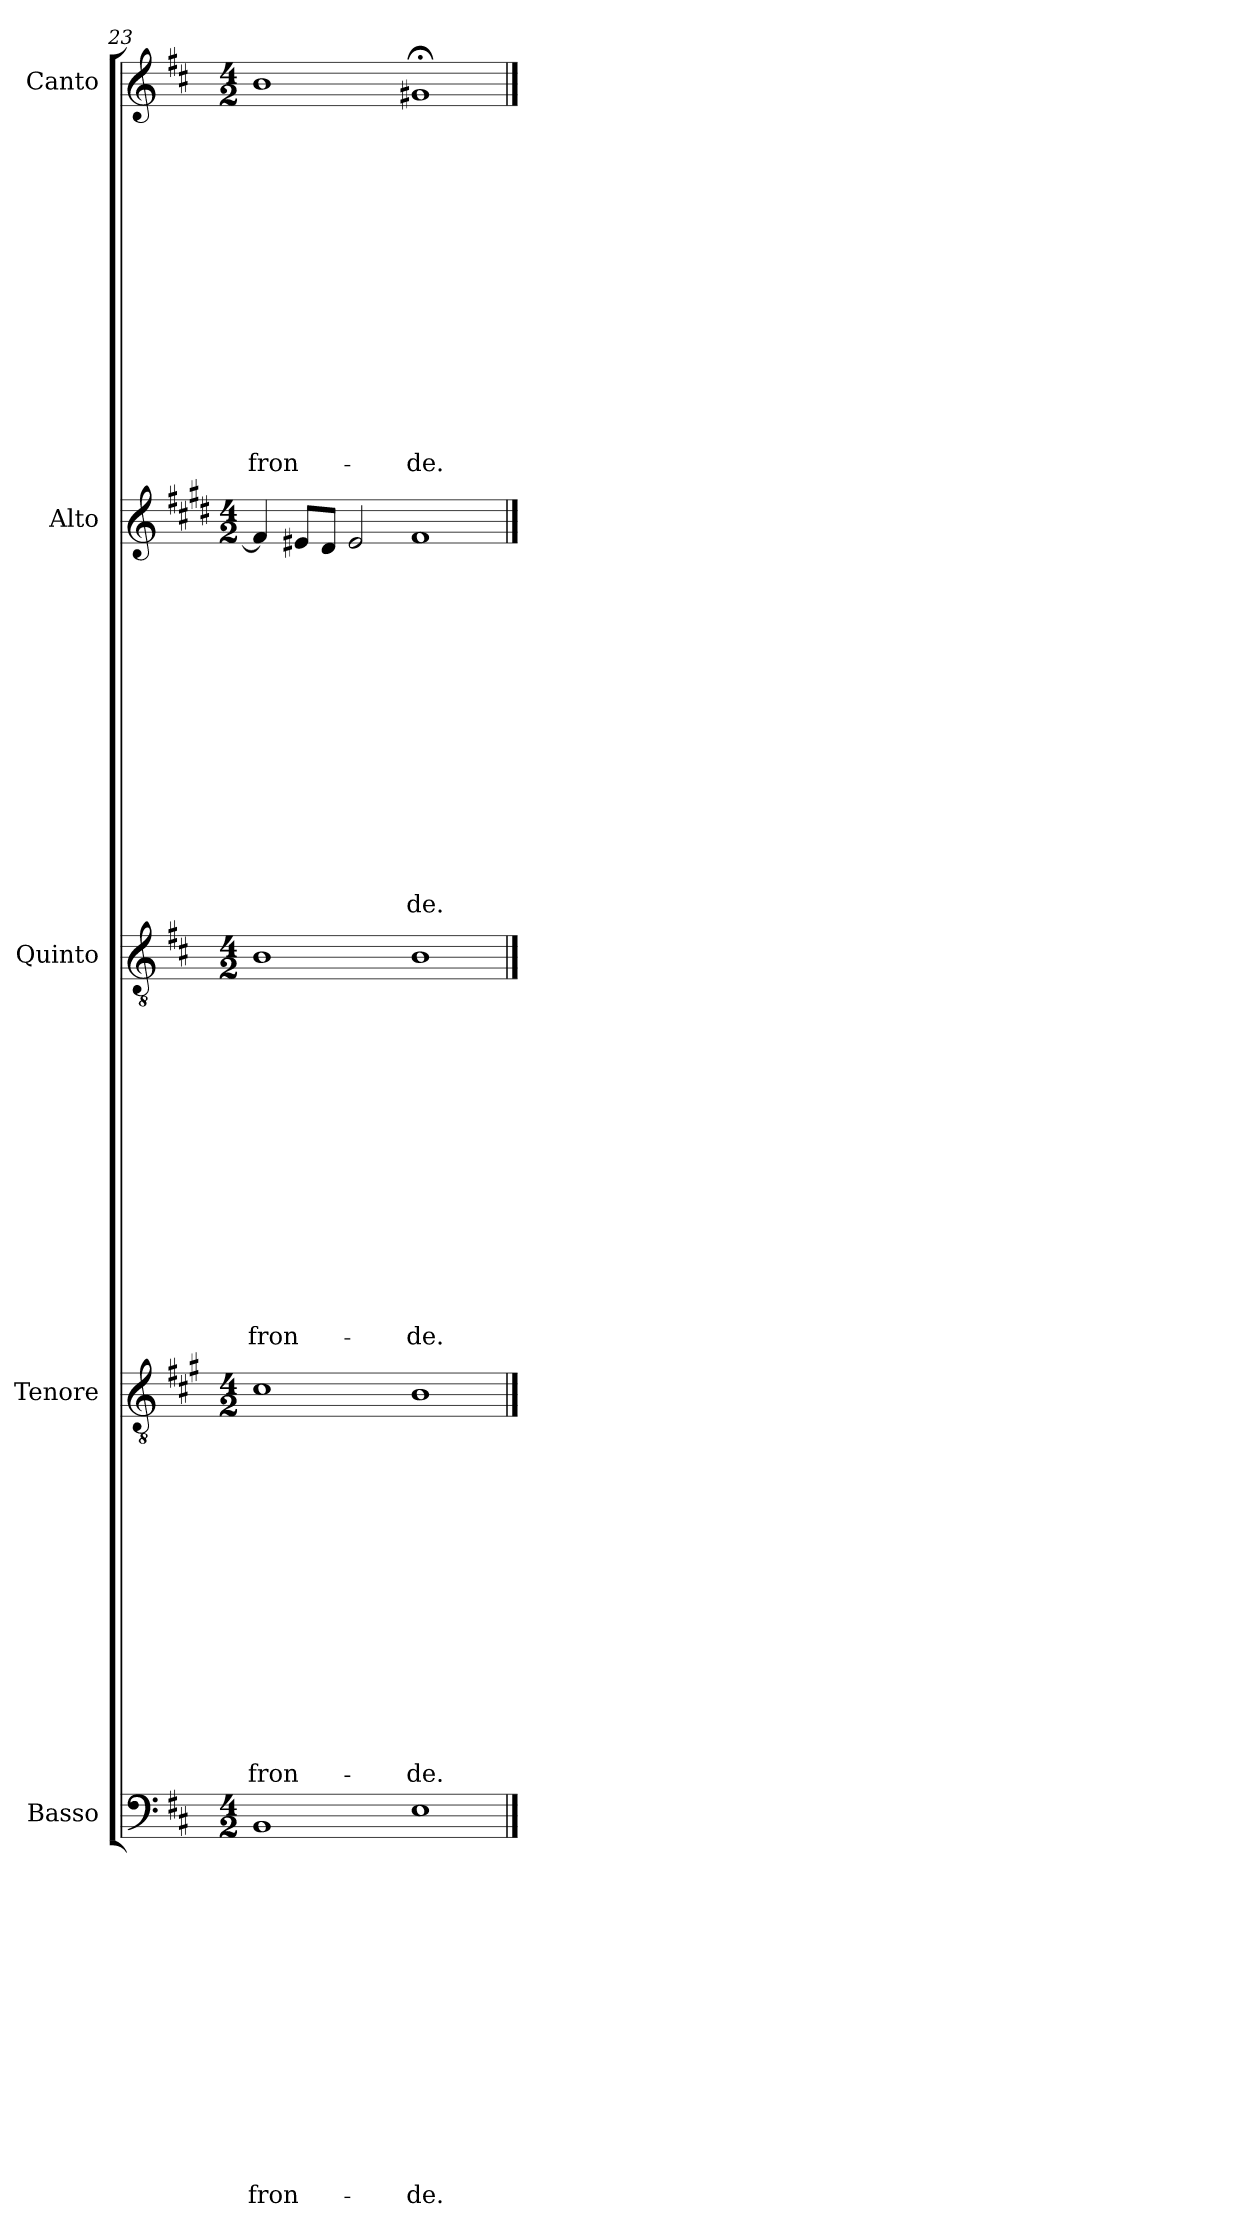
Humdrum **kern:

**kern	**text	**text	**text	**text	**text	**text	**text	**text	**text	**text	**text	**text	**text	**text	**text	**kern	**text	**text	**text	**text	**text	**text	**text	**text	**text	**text	**text	**text	**text	**text	**text	**kern	**text	**text	**text	**text	**text	**text	**text	**text	**text	**text	**text	**text	**text	**text	**text	**kern	**text	**text	**text	**text	**text	**text	**text	**text	**text	**text	**text	**text	**text	**text	**text	**kern	**text	**text	**text	**text	**text	**text	**text	**text	**text	**text	**text	**text	**text	**text	**text
*part5	*part5	*part5	*part5	*part5	*part5	*part5	*part5	*part5	*part5	*part5	*part5	*part5	*part5	*part5	*part5	*part4	*part4	*part4	*part4	*part4	*part4	*part4	*part4	*part4	*part4	*part4	*part4	*part4	*part4	*part4	*part4	*part3	*part3	*part3	*part3	*part3	*part3	*part3	*part3	*part3	*part3	*part3	*part3	*part3	*part3	*part3	*part3	*part2	*part2	*part2	*part2	*part2	*part2	*part2	*part2	*part2	*part2	*part2	*part2	*part2	*part2	*part2	*part2	*part1	*part1	*part1	*part1	*part1	*part1	*part1	*part1	*part1	*part1	*part1	*part1	*part1	*part1	*part1	*part1
*staff5	*staff5	*staff5	*staff5	*staff5	*staff5	*staff5	*staff5	*staff5	*staff5	*staff5	*staff5	*staff5	*staff5	*staff5	*staff5	*staff4	*staff4	*staff4	*staff4	*staff4	*staff4	*staff4	*staff4	*staff4	*staff4	*staff4	*staff4	*staff4	*staff4	*staff4	*staff4	*staff3	*staff3	*staff3	*staff3	*staff3	*staff3	*staff3	*staff3	*staff3	*staff3	*staff3	*staff3	*staff3	*staff3	*staff3	*staff3	*staff2	*staff2	*staff2	*staff2	*staff2	*staff2	*staff2	*staff2	*staff2	*staff2	*staff2	*staff2	*staff2	*staff2	*staff2	*staff2	*staff1	*staff1	*staff1	*staff1	*staff1	*staff1	*staff1	*staff1	*staff1	*staff1	*staff1	*staff1	*staff1	*staff1	*staff1	*staff1
*I"Basso	*	*	*	*	*	*	*	*	*	*	*	*	*	*	*	*I"Tenore	*	*	*	*	*	*	*	*	*	*	*	*	*	*	*	*I"Quinto	*	*	*	*	*	*	*	*	*	*	*	*	*	*	*	*I"Alto	*	*	*	*	*	*	*	*	*	*	*	*	*	*	*	*I"Canto	*	*	*	*	*	*	*	*	*	*	*	*	*	*	*
*I'B	*	*	*	*	*	*	*	*	*	*	*	*	*	*	*	*I'T	*	*	*	*	*	*	*	*	*	*	*	*	*	*	*	*	*	*	*	*	*	*	*	*	*	*	*	*	*	*	*	*I'A	*	*	*	*	*	*	*	*	*	*	*	*	*	*	*	*I'C	*	*	*	*	*	*	*	*	*	*	*	*	*	*	*
*clefF4	*	*	*	*	*	*	*	*	*	*	*	*	*	*	*	*clefGv2	*	*	*	*	*	*	*	*	*	*	*	*	*	*	*	*clefGv2	*	*	*	*	*	*	*	*	*	*	*	*	*	*	*	*clefG2	*	*	*	*	*	*	*	*	*	*	*	*	*	*	*	*clefG2	*	*	*	*	*	*	*	*	*	*	*	*	*	*	*
*	*	*	*	*	*	*	*	*	*	*	*	*	*	*	*	*ITrd4c7	*	*	*	*	*	*	*	*	*	*	*	*	*	*	*	*	*	*	*	*	*	*	*	*	*	*	*	*	*	*	*	*ITrd1c2	*	*	*	*	*	*	*	*	*	*	*	*	*	*	*	*	*	*	*	*	*	*	*	*	*	*	*	*	*	*	*
*k[f#c#]	*	*	*	*	*	*	*	*	*	*	*	*	*	*	*	*k[f#c#]	*	*	*	*	*	*	*	*	*	*	*	*	*	*	*	*k[f#c#]	*	*	*	*	*	*	*	*	*	*	*	*	*	*	*	*k[f#c#]	*	*	*	*	*	*	*	*	*	*	*	*	*	*	*	*k[f#c#]	*	*	*	*	*	*	*	*	*	*	*	*	*	*	*
*D:	*	*	*	*	*	*	*	*	*	*	*	*	*	*	*	*D:	*	*	*	*	*	*	*	*	*	*	*	*	*	*	*	*D:	*	*	*	*	*	*	*	*	*	*	*	*	*	*	*	*D:	*	*	*	*	*	*	*	*	*	*	*	*	*	*	*	*D:	*	*	*	*	*	*	*	*	*	*	*	*	*	*	*
*M4/2	*	*	*	*	*	*	*	*	*	*	*	*	*	*	*	*M4/2	*	*	*	*	*	*	*	*	*	*	*	*	*	*	*	*M4/2	*	*	*	*	*	*	*	*	*	*	*	*	*	*	*	*M4/2	*	*	*	*	*	*	*	*	*	*	*	*	*	*	*	*M4/2	*	*	*	*	*	*	*	*	*	*	*	*	*	*	*
=23	=23	=23	=23	=23	=23	=23	=23	=23	=23	=23	=23	=23	=23	=23	=23	=23	=23	=23	=23	=23	=23	=23	=23	=23	=23	=23	=23	=23	=23	=23	=23	=23	=23	=23	=23	=23	=23	=23	=23	=23	=23	=23	=23	=23	=23	=23	=23	=23	=23	=23	=23	=23	=23	=23	=23	=23	=23	=23	=23	=23	=23	=23	=23	=23	=23	=23	=23	=23	=23	=23	=23	=23	=23	=23	=23	=23	=23	=23	=23
!	!	!	!	!	!	!	!	!	!	!	!	!	!	!	!LO:LY:b	!	!	!	!	!	!	!	!	!	!	!	!	!	!	!	!LO:LY:b	!	!	!	!	!	!	!	!	!	!	!	!	!	!	!	!LO:LY:b	!	!	!	!	!	!	!	!	!	!	!	!	!	!	!	!	!	!	!	!	!	!	!	!	!	!	!	!	!	!	!	!LO:LY:b
1BB	.	.	.	.	.	.	.	.	.	.	.	.	.	.	fron-	1F#	.	.	.	.	.	.	.	.	.	.	.	.	.	.	fron-	1B	.	.	.	.	.	.	.	.	.	.	.	.	.	.	fron-	4e/]	.	.	.	.	.	.	.	.	.	.	.	.	.	.	.	1b	.	.	.	.	.	.	.	.	.	.	.	.	.	.	fron-
.	.	.	.	.	.	.	.	.	.	.	.	.	.	.	.	.	.	.	.	.	.	.	.	.	.	.	.	.	.	.	.	.	.	.	.	.	.	.	.	.	.	.	.	.	.	.	.	8d#X/L	.	.	.	.	.	.	.	.	.	.	.	.	.	.	.	.	.	.	.	.	.	.	.	.	.	.	.	.	.	.	.
.	.	.	.	.	.	.	.	.	.	.	.	.	.	.	.	.	.	.	.	.	.	.	.	.	.	.	.	.	.	.	.	.	.	.	.	.	.	.	.	.	.	.	.	.	.	.	.	8c#/J	.	.	.	.	.	.	.	.	.	.	.	.	.	.	.	.	.	.	.	.	.	.	.	.	.	.	.	.	.	.	.
.	.	.	.	.	.	.	.	.	.	.	.	.	.	.	.	.	.	.	.	.	.	.	.	.	.	.	.	.	.	.	.	.	.	.	.	.	.	.	.	.	.	.	.	.	.	.	.	2d#/	.	.	.	.	.	.	.	.	.	.	.	.	.	.	.	.	.	.	.	.	.	.	.	.	.	.	.	.	.	.	.
!	!	!	!	!	!	!	!	!	!	!	!	!	!	!	!LO:LY:b	!	!	!	!	!	!	!	!	!	!	!	!	!	!	!	!LO:LY:b	!	!	!	!	!	!	!	!	!	!	!	!	!	!	!	!LO:LY:b	!	!	!	!	!	!	!	!	!	!	!	!	!	!	!	!LO:LY:b	!	!	!	!	!	!	!	!	!	!	!	!	!	!	!	!LO:LY:b
1E	.	.	.	.	.	.	.	.	.	.	.	.	.	.	-de.	1E	.	.	.	.	.	.	.	.	.	.	.	.	.	.	-de.	1B	.	.	.	.	.	.	.	.	.	.	.	.	.	.	-de.	1e	.	.	.	.	.	.	.	.	.	.	.	.	.	.	-de.	1g#X;<	.	.	.	.	.	.	.	.	.	.	.	.	.	.	-de.
==	==	==	==	==	==	==	==	==	==	==	==	==	==	==	==	==	==	==	==	==	==	==	==	==	==	==	==	==	==	==	==	==	==	==	==	==	==	==	==	==	==	==	==	==	==	==	==	==	==	==	==	==	==	==	==	==	==	==	==	==	==	==	==	==	==	==	==	==	==	==	==	==	==	==	==	==	==	==	==
*-	*-	*-	*-	*-	*-	*-	*-	*-	*-	*-	*-	*-	*-	*-	*-	*-	*-	*-	*-	*-	*-	*-	*-	*-	*-	*-	*-	*-	*-	*-	*-	*-	*-	*-	*-	*-	*-	*-	*-	*-	*-	*-	*-	*-	*-	*-	*-	*-	*-	*-	*-	*-	*-	*-	*-	*-	*-	*-	*-	*-	*-	*-	*-	*-	*-	*-	*-	*-	*-	*-	*-	*-	*-	*-	*-	*-	*-	*-	*-
